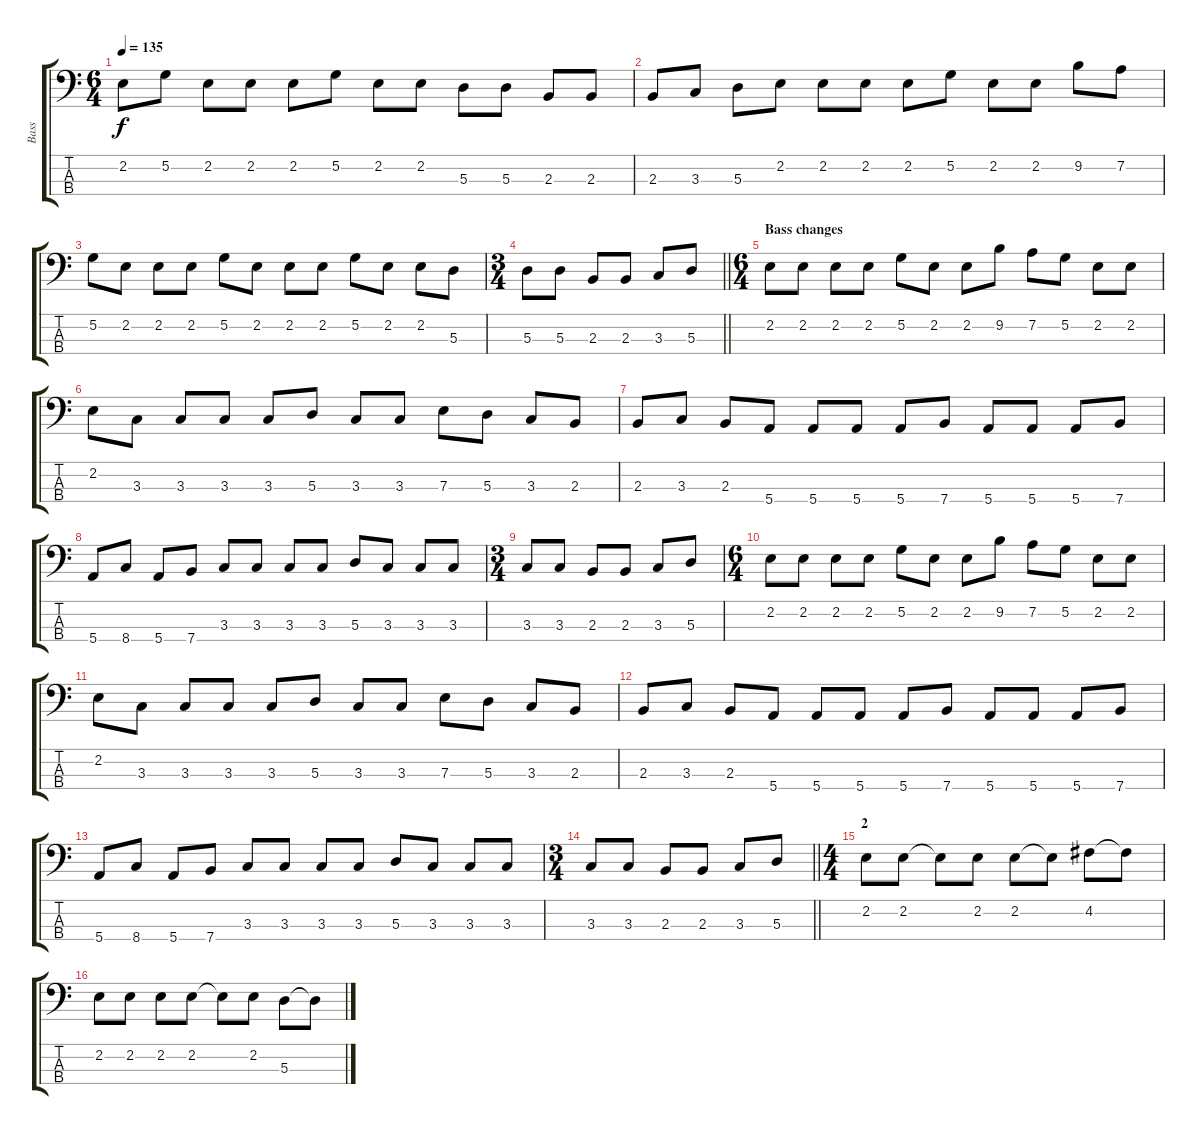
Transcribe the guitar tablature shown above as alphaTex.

\track ("Bass" "Bass") {instrument electricbassfinger}
\staff {score tabs}
\tuning (G2 D2 A1 E1) {hide}
\ts (6 4)
\tempo 135
\clef f4
\ks c
2.2.8{dy f} 5.2.8 2.2.8 2.2.8 2.2.8 5.2.8 2.2.8 2.2.8 5.3.8 5.3.8 2.3.8 2.3.8 |
2.3.8 3.3.8 5.3.8 2.2.8 2.2.8 2.2.8 2.2.8 5.2.8 2.2.8 2.2.8 9.2.8 7.2.8 |
5.2.8 2.2.8 2.2.8 2.2.8 5.2.8 2.2.8 2.2.8 2.2.8 5.2.8 2.2.8 2.2.8 5.3.8 |
\ts (3 4)
\barLineRight lightlight
5.3.8 5.3.8 2.3.8 2.3.8 3.3.8 5.3.8 |
\ts (6 4)
\section ("" "Bass changes")
2.2.8 2.2.8 2.2.8 2.2.8 5.2.8 2.2.8 2.2.8 9.2.8 7.2.8 5.2.8 2.2.8 2.2.8 |
2.2.8 3.3.8 3.3.8 3.3.8 3.3.8 5.3.8 3.3.8 3.3.8 7.3.8 5.3.8 3.3.8 2.3.8 |
2.3.8 3.3.8 2.3.8 5.4.8 5.4.8 5.4.8 5.4.8 7.4.8 5.4.8 5.4.8 5.4.8 7.4.8 |
5.4.8 8.4.8 5.4.8 7.4.8 3.3.8 3.3.8 3.3.8 3.3.8 5.3.8 3.3.8 3.3.8 3.3.8 |
\ts (3 4)
3.3.8 3.3.8 2.3.8 2.3.8 3.3.8 5.3.8 |
\ts (6 4)
2.2.8 2.2.8 2.2.8 2.2.8 5.2.8 2.2.8 2.2.8 9.2.8 7.2.8 5.2.8 2.2.8 2.2.8 |
2.2.8 3.3.8 3.3.8 3.3.8 3.3.8 5.3.8 3.3.8 3.3.8 7.3.8 5.3.8 3.3.8 2.3.8 |
2.3.8 3.3.8 2.3.8 5.4.8 5.4.8 5.4.8 5.4.8 7.4.8 5.4.8 5.4.8 5.4.8 7.4.8 |
5.4.8 8.4.8 5.4.8 7.4.8 3.3.8 3.3.8 3.3.8 3.3.8 5.3.8 3.3.8 3.3.8 3.3.8 |
\ts (3 4)
\barLineRight lightlight
3.3.8 3.3.8 2.3.8 2.3.8 3.3.8 5.3.8 |
\ts (4 4)
\section ("" "2")
2.2.8 2.2.8 2.2{t}.8 2.2.8 2.2.8 2.2{t}.8 4.2.8 4.2{t}.8 |
2.2.8 2.2.8 2.2.8 2.2.8 2.2{t}.8 2.2.8 5.3.8 5.3{t}.8
